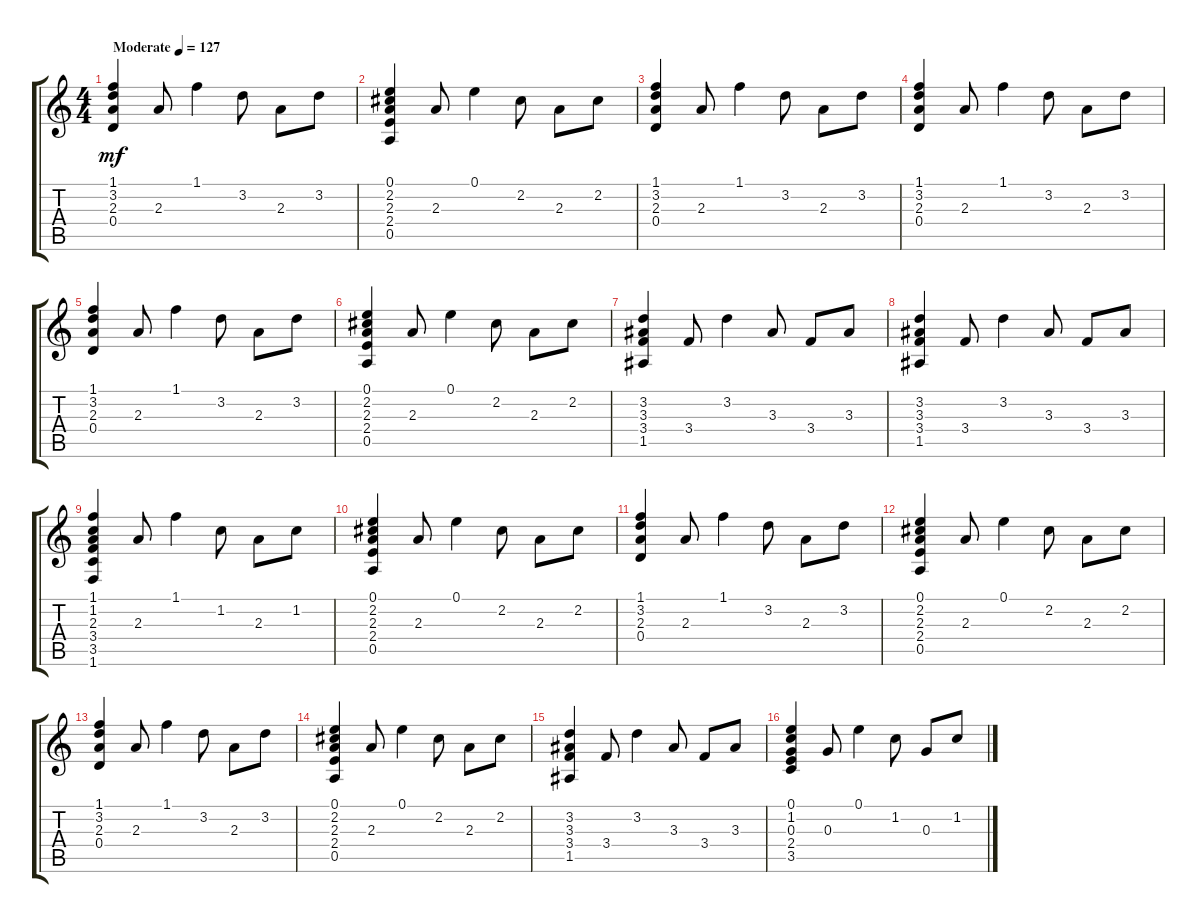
\track "" {instrument acousticguitarsteel}
\staff {score tabs}
\tuning (E4 B3 G3 D3 A2 E2) {hide}
\ts (4 4)
\tempo (127 "Moderate")
\clef g2
\ks c
(1.1 3.2 2.3 0.4).4{dy mf instrument acousticguitarsteel} 2.3.8 1.1.4 3.2.8 2.3.8 3.2.8 |
(0.1 2.2 2.3 2.4 0.5).4 2.3.8 0.1.4 2.2.8 2.3.8 2.2.8 |
(1.1 3.2 2.3 0.4).4 2.3.8 1.1.4 3.2.8 2.3.8 3.2.8 |
(1.1 3.2 2.3 0.4).4 2.3.8 1.1.4 3.2.8 2.3.8 3.2.8 |
(1.1 3.2 2.3 0.4).4 2.3.8 1.1.4 3.2.8 2.3.8 3.2.8 |
(0.1 2.2 2.3 2.4 0.5).4 2.3.8 0.1.4 2.2.8 2.3.8 2.2.8 |
(3.2 3.3 3.4 1.5).4 3.4.8 3.2.4 3.3.8 3.4.8 3.3.8 |
(3.2 3.3 3.4 1.5).4 3.4.8 3.2.4 3.3.8 3.4.8 3.3.8 |
(1.1 1.2 2.3 3.4 3.5 1.6).4 2.3.8 1.1.4 1.2.8 2.3.8 1.2.8 |
(0.1 2.2 2.3 2.4 0.5).4 2.3.8 0.1.4 2.2.8 2.3.8 2.2.8 |
(1.1 3.2 2.3 0.4).4 2.3.8 1.1.4 3.2.8 2.3.8 3.2.8 |
(0.1 2.2 2.3 2.4 0.5).4 2.3.8 0.1.4 2.2.8 2.3.8 2.2.8 |
(1.1 3.2 2.3 0.4).4 2.3.8 1.1.4 3.2.8 2.3.8 3.2.8 |
(0.1 2.2 2.3 2.4 0.5).4 2.3.8 0.1.4 2.2.8 2.3.8 2.2.8 |
(3.2 3.3 3.4 1.5).4 3.4.8 3.2.4 3.3.8 3.4.8 3.3.8 |
(0.1 1.2 0.3 2.4 3.5).4 0.3.8 0.1.4 1.2.8 0.3.8 1.2.8
